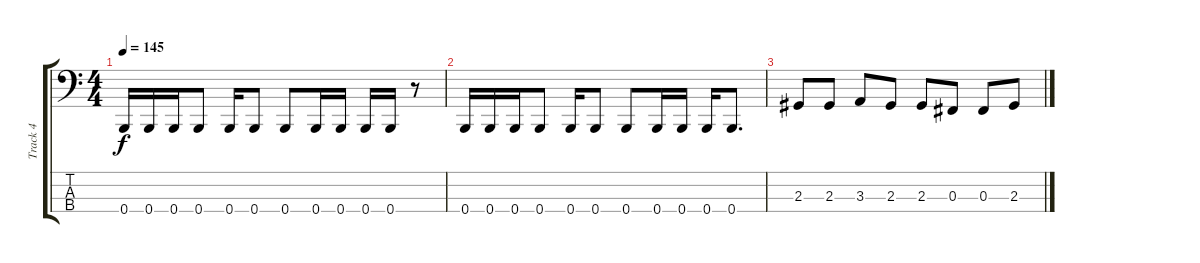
\track ("Track 4" "Track 4") {instrument electricbasspick}
\staff {score tabs}
\tuning (E2 B1 Gb1 B0) {hide}
\ts (4 4)
\tempo 145
\clef f4
\ks c
0.4.16{dy f} 0.4.16 0.4.16 0.4.8 0.4.16 0.4.8 0.4.8 0.4.16 0.4.16 0.4.16 0.4.16 r.8 |
0.4.16 0.4.16 0.4.16 0.4.8 0.4.16 0.4.8 0.4.8 0.4.16 0.4.16 0.4.16 0.4.8{d} |
2.3.8 2.3.8 3.3.8 2.3.8 2.3.8 0.3.8 0.3.8 2.3.8
